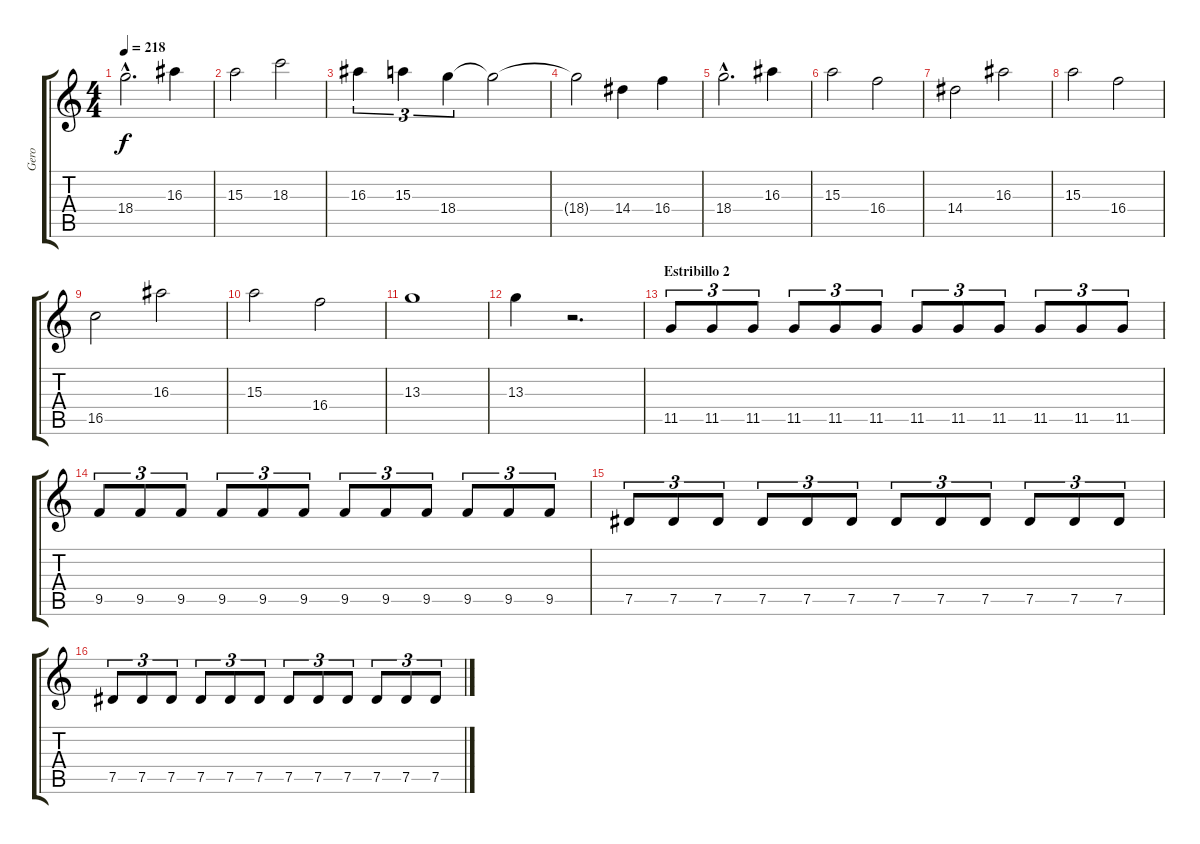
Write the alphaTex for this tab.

\track ("Gero" "Gero") {instrument distortionguitar}
\staff {score tabs}
\tuning (Eb4 Bb3 Gb3 Db3 Ab2 Eb2) {hide}
\ts (4 4)
\tempo 218
\clef g2
\ks c
18.4{hac}.2{d dy f} 16.3.4 |
15.3.2 18.3.2 |
16.3.4{tu (3 2)} 15.3.4{tu (3 2)} 18.4.4{tu (3 2)} 18.4{t}.2 |
18.4{t}.2 14.4.4 16.4.4 |
18.4{hac}.2{d} 16.3.4 |
15.3.2 16.4.2 |
14.4.2 16.3.2 |
15.3.2 16.4.2 |
16.5.2 16.3.2 |
15.3.2 16.4.2 |
13.3.1 |
13.3.4 r.2{d} |
\section ("" "Estribillo 2")
11.5.8{tu (3 2)} 11.5.8{tu (3 2)} 11.5.8{tu (3 2)} 11.5.8{tu (3 2)} 11.5.8{tu (3 2)} 11.5.8{tu (3 2)} 11.5.8{tu (3 2)} 11.5.8{tu (3 2)} 11.5.8{tu (3 2)} 11.5.8{tu (3 2)} 11.5.8{tu (3 2)} 11.5.8{tu (3 2)} |
9.5.8{tu (3 2)} 9.5.8{tu (3 2)} 9.5.8{tu (3 2)} 9.5.8{tu (3 2)} 9.5.8{tu (3 2)} 9.5.8{tu (3 2)} 9.5.8{tu (3 2)} 9.5.8{tu (3 2)} 9.5.8{tu (3 2)} 9.5.8{tu (3 2)} 9.5.8{tu (3 2)} 9.5.8{tu (3 2)} |
7.5.8{tu (3 2)} 7.5.8{tu (3 2)} 7.5.8{tu (3 2)} 7.5.8{tu (3 2)} 7.5.8{tu (3 2)} 7.5.8{tu (3 2)} 7.5.8{tu (3 2)} 7.5.8{tu (3 2)} 7.5.8{tu (3 2)} 7.5.8{tu (3 2)} 7.5.8{tu (3 2)} 7.5.8{tu (3 2)} |
7.5.8{tu (3 2)} 7.5.8{tu (3 2)} 7.5.8{tu (3 2)} 7.5.8{tu (3 2)} 7.5.8{tu (3 2)} 7.5.8{tu (3 2)} 7.5.8{tu (3 2)} 7.5.8{tu (3 2)} 7.5.8{tu (3 2)} 7.5.8{tu (3 2)} 7.5.8{tu (3 2)} 7.5.8{tu (3 2)}
